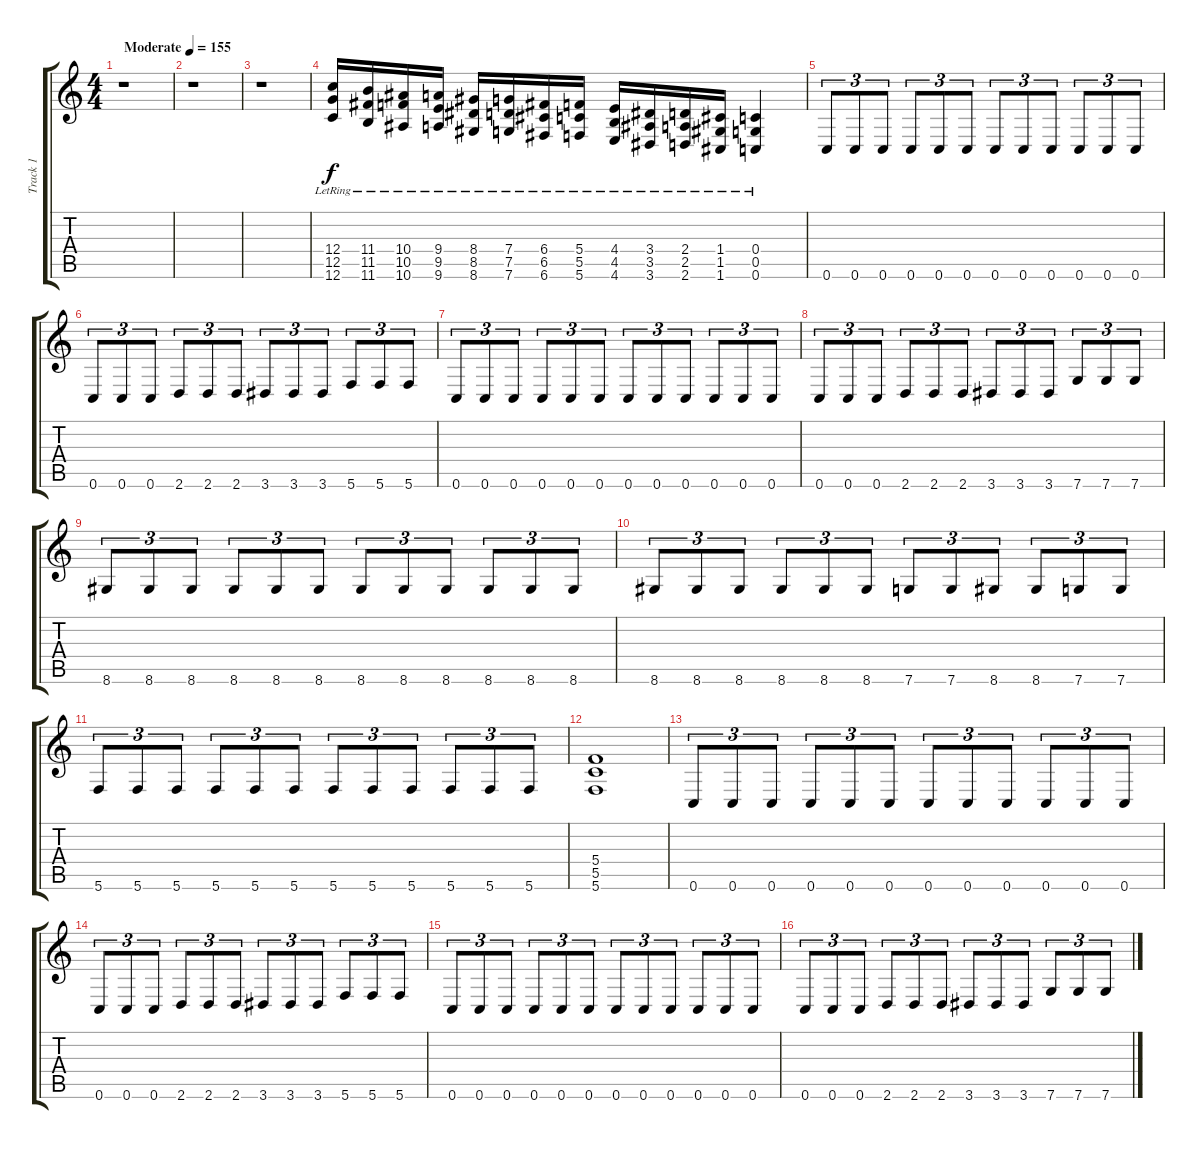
\track ("Track 1" "Track 1") {instrument overdrivenguitar}
\staff {score tabs}
\tuning (D4 A3 F3 C3 G2 C2) {hide}
\ts (4 4)
\tempo (155 "Moderate")
\clef g2
\ks c
r.1{dy f instrument overdrivenguitar} |
r.1 |
r.1 |
(12.4{lr} 12.5{lr} 12.6{lr}).16 (11.4{lr} 11.5{lr} 11.6{lr}).16 (10.4{lr} 10.5{lr} 10.6{lr}).16 (9.4{lr} 9.5{lr} 9.6{lr}).16 (8.4{lr} 8.5{lr} 8.6{lr}).16 (7.4{lr} 7.5{lr} 7.6{lr}).16 (6.4{lr} 6.5{lr} 6.6{lr}).16 (5.4{lr} 5.5{lr} 5.6{lr}).16 (4.4{lr} 4.5{lr} 4.6{lr}).16 (3.4{lr} 3.5{lr} 3.6{lr}).16 (2.4{lr} 2.5{lr} 2.6{lr}).16 (1.4{lr} 1.5{lr} 1.6{lr}).16 (0.4{lr} 0.5{lr} 0.6{lr}).4 |
0.6.8{tu (3 2)} 0.6.8{tu (3 2)} 0.6.8{tu (3 2)} 0.6.8{tu (3 2)} 0.6.8{tu (3 2)} 0.6.8{tu (3 2)} 0.6.8{tu (3 2)} 0.6.8{tu (3 2)} 0.6.8{tu (3 2)} 0.6.8{tu (3 2)} 0.6.8{tu (3 2)} 0.6.8{tu (3 2)} |
0.6.8{tu (3 2)} 0.6.8{tu (3 2)} 0.6.8{tu (3 2)} 2.6.8{tu (3 2)} 2.6.8{tu (3 2)} 2.6.8{tu (3 2)} 3.6.8{tu (3 2)} 3.6.8{tu (3 2)} 3.6.8{tu (3 2)} 5.6.8{tu (3 2)} 5.6.8{tu (3 2)} 5.6.8{tu (3 2)} |
0.6.8{tu (3 2)} 0.6.8{tu (3 2)} 0.6.8{tu (3 2)} 0.6.8{tu (3 2)} 0.6.8{tu (3 2)} 0.6.8{tu (3 2)} 0.6.8{tu (3 2)} 0.6.8{tu (3 2)} 0.6.8{tu (3 2)} 0.6.8{tu (3 2)} 0.6.8{tu (3 2)} 0.6.8{tu (3 2)} |
0.6.8{tu (3 2)} 0.6.8{tu (3 2)} 0.6.8{tu (3 2)} 2.6.8{tu (3 2)} 2.6.8{tu (3 2)} 2.6.8{tu (3 2)} 3.6.8{tu (3 2)} 3.6.8{tu (3 2)} 3.6.8{tu (3 2)} 7.6.8{tu (3 2)} 7.6.8{tu (3 2)} 7.6.8{tu (3 2)} |
8.6.8{tu (3 2)} 8.6.8{tu (3 2)} 8.6.8{tu (3 2)} 8.6.8{tu (3 2)} 8.6.8{tu (3 2)} 8.6.8{tu (3 2)} 8.6.8{tu (3 2)} 8.6.8{tu (3 2)} 8.6.8{tu (3 2)} 8.6.8{tu (3 2)} 8.6.8{tu (3 2)} 8.6.8{tu (3 2)} |
8.6.8{tu (3 2)} 8.6.8{tu (3 2)} 8.6.8{tu (3 2)} 8.6.8{tu (3 2)} 8.6.8{tu (3 2)} 8.6.8{tu (3 2)} 7.6.8{tu (3 2)} 7.6.8{tu (3 2)} 8.6.8{tu (3 2)} 8.6.8{tu (3 2)} 7.6.8{tu (3 2)} 7.6.8{tu (3 2)} |
5.6.8{tu (3 2)} 5.6.8{tu (3 2)} 5.6.8{tu (3 2)} 5.6.8{tu (3 2)} 5.6.8{tu (3 2)} 5.6.8{tu (3 2)} 5.6.8{tu (3 2)} 5.6.8{tu (3 2)} 5.6.8{tu (3 2)} 5.6.8{tu (3 2)} 5.6.8{tu (3 2)} 5.6.8{tu (3 2)} |
(5.4 5.5 5.6).1 |
0.6.8{tu (3 2)} 0.6.8{tu (3 2)} 0.6.8{tu (3 2)} 0.6.8{tu (3 2)} 0.6.8{tu (3 2)} 0.6.8{tu (3 2)} 0.6.8{tu (3 2)} 0.6.8{tu (3 2)} 0.6.8{tu (3 2)} 0.6.8{tu (3 2)} 0.6.8{tu (3 2)} 0.6.8{tu (3 2)} |
0.6.8{tu (3 2)} 0.6.8{tu (3 2)} 0.6.8{tu (3 2)} 2.6.8{tu (3 2)} 2.6.8{tu (3 2)} 2.6.8{tu (3 2)} 3.6.8{tu (3 2)} 3.6.8{tu (3 2)} 3.6.8{tu (3 2)} 5.6.8{tu (3 2)} 5.6.8{tu (3 2)} 5.6.8{tu (3 2)} |
0.6.8{tu (3 2)} 0.6.8{tu (3 2)} 0.6.8{tu (3 2)} 0.6.8{tu (3 2)} 0.6.8{tu (3 2)} 0.6.8{tu (3 2)} 0.6.8{tu (3 2)} 0.6.8{tu (3 2)} 0.6.8{tu (3 2)} 0.6.8{tu (3 2)} 0.6.8{tu (3 2)} 0.6.8{tu (3 2)} |
0.6.8{tu (3 2)} 0.6.8{tu (3 2)} 0.6.8{tu (3 2)} 2.6.8{tu (3 2)} 2.6.8{tu (3 2)} 2.6.8{tu (3 2)} 3.6.8{tu (3 2)} 3.6.8{tu (3 2)} 3.6.8{tu (3 2)} 7.6.8{tu (3 2)} 7.6.8{tu (3 2)} 7.6.8{tu (3 2)}
